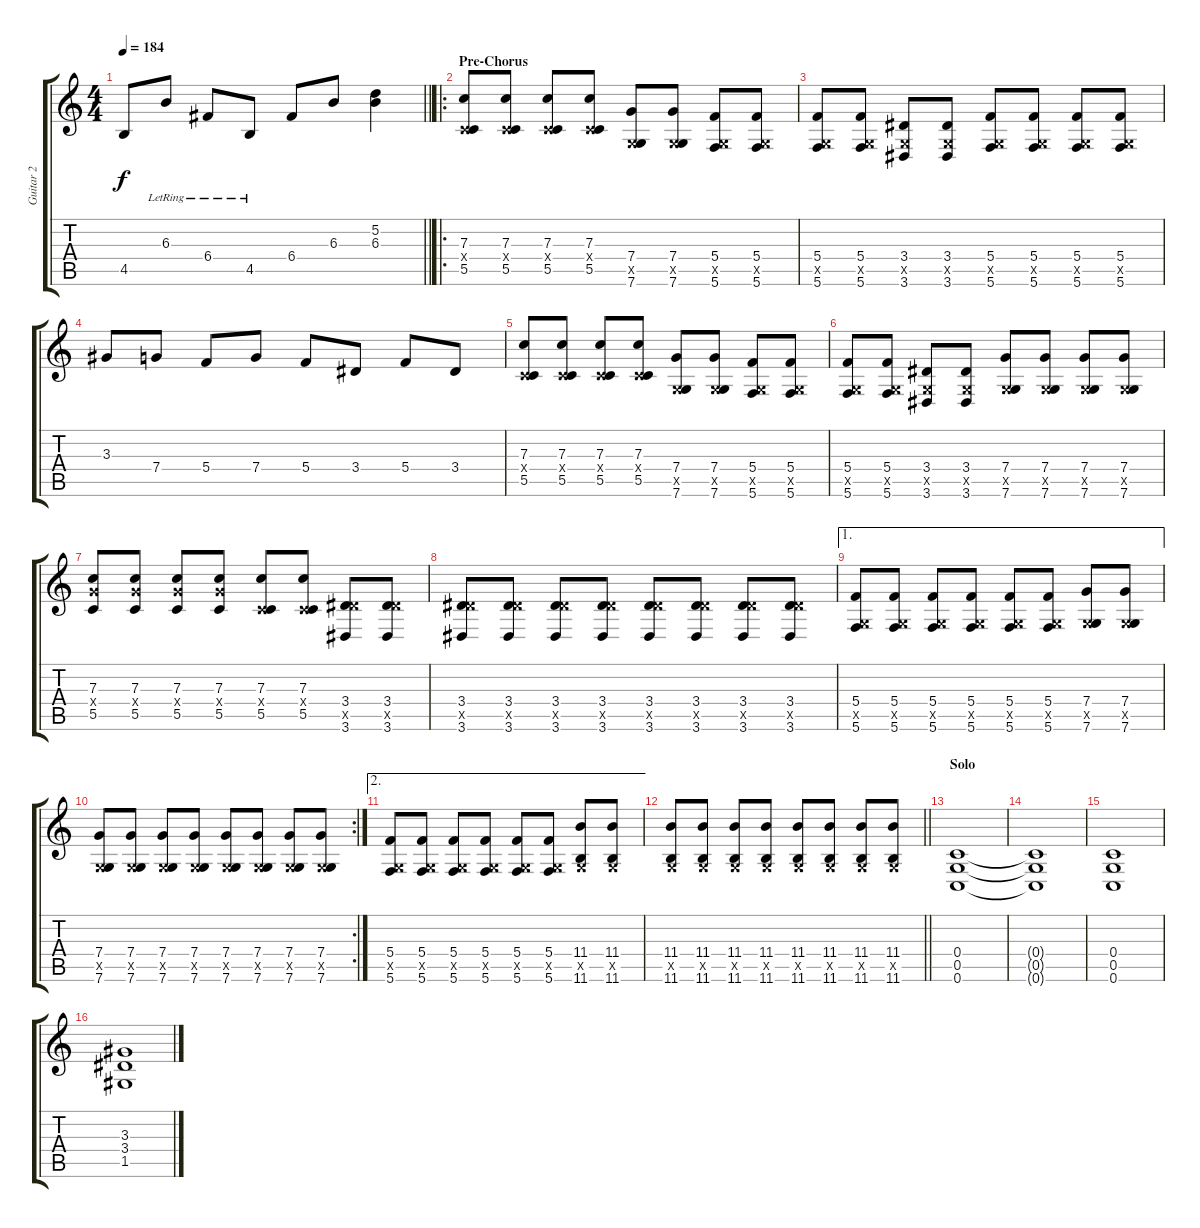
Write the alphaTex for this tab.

\track ("Guitar 2" "Guitar 2") {instrument distortionguitar}
\staff {score tabs}
\tuning (D4 A3 F3 C3 G2 C2) {hide}
\ts (4 4)
\tempo 184
\clef g2
\barLineRight lightlight
\ks c
4.5{t}.8{dy f} 6.3{lr}.8 6.4{lr}.8 4.5{lr}.8 6.4.8 6.3.8 (5.2 6.3).4 |
\ro
\section ("" "Pre-Chorus")
(7.3 0.4{x} 5.5).8 (7.3 0.4{x} 5.5).8 (7.3 0.4{x} 5.5).8 (7.3 0.4{x} 5.5).8 (7.4 0.5{x} 7.6).8 (7.4 0.5{x} 7.6).8 (5.4 0.5{x} 5.6).8 (5.4 0.5{x} 5.6).8 |
(5.4 0.5{x} 5.6).8 (5.4 0.5{x} 5.6).8 (3.4 0.5{x} 3.6).8 (3.4 0.5{x} 3.6).8 (5.4 0.5{x} 5.6).8 (5.4 0.5{x} 5.6).8 (5.4 0.5{x} 5.6).8 (5.4 0.5{x} 5.6).8 |
3.3.8 7.4.8 5.4.8 7.4.8 5.4.8 3.4.8 5.4.8 3.4.8 |
(7.3 0.4{x} 5.5).8 (7.3 0.4{x} 5.5).8 (7.3 0.4{x} 5.5).8 (7.3 0.4{x} 5.5).8 (7.4 0.5{x} 7.6).8 (7.4 0.5{x} 7.6).8 (5.4 0.5{x} 5.6).8 (5.4 0.5{x} 5.6).8 |
(5.4 0.5{x} 5.6).8 (5.4 0.5{x} 5.6).8 (3.4 0.5{x} 3.6).8 (3.4 0.5{x} 3.6).8 (7.4 0.5{x} 7.6).8 (7.4 0.5{x} 7.6).8 (7.4 0.5{x} 7.6).8 (7.4 0.5{x} 7.6).8 |
(7.3 7.4{x} 5.5).8 (7.3 7.4{x} 5.5).8 (7.3 7.4{x} 5.5).8 (7.3 7.4{x} 5.5).8 (7.3 0.4{x} 5.5).8 (7.3 0.4{x} 5.5).8 (3.4 8.5{x} 3.6).8 (3.4 8.5{x} 3.6).8 |
(3.4 8.5{x} 3.6).8 (3.4 8.5{x} 3.6).8 (3.4 8.5{x} 3.6).8 (3.4 8.5{x} 3.6).8 (3.4 8.5{x} 3.6).8 (3.4 8.5{x} 3.6).8 (3.4 8.5{x} 3.6).8 (3.4 8.5{x} 3.6).8 |
\ae 1
(5.4 0.5{x} 5.6).8 (5.4 0.5{x} 5.6).8 (5.4 0.5{x} 5.6).8 (5.4 0.5{x} 5.6).8 (5.4 0.5{x} 5.6).8 (5.4 0.5{x} 5.6).8 (7.4 0.5{x} 7.6).8 (7.4 0.5{x} 7.6).8 |
\rc 2
(7.4 0.5{x} 7.6).8 (7.4 0.5{x} 7.6).8 (7.4 0.5{x} 7.6).8 (7.4 0.5{x} 7.6).8 (7.4 0.5{x} 7.6).8 (7.4 0.5{x} 7.6).8 (7.4 0.5{x} 7.6).8 (7.4 0.5{x} 7.6).8 |
\ae 2
(5.4 0.5{x} 5.6).8 (5.4 0.5{x} 5.6).8 (5.4 0.5{x} 5.6).8 (5.4 0.5{x} 5.6).8 (5.4 0.5{x} 5.6).8 (5.4 0.5{x} 5.6).8 (11.4 0.5{x} 11.6).8 (11.4 0.5{x} 11.6).8 |
\barLineRight lightlight
(11.4 0.5{x} 11.6).8 (11.4 0.5{x} 11.6).8 (11.4 0.5{x} 11.6).8 (11.4 0.5{x} 11.6).8 (11.4 0.5{x} 11.6).8 (11.4 0.5{x} 11.6).8 (11.4 0.5{x} 11.6).8 (11.4 0.5{x} 11.6).8 |
\section ("" "Solo")
(0.4 0.5 0.6).1 |
(0.4{t} 0.5{t} 0.6{t}).1 |
(0.4 0.5 0.6).1 |
(3.3 3.4 1.5).1
